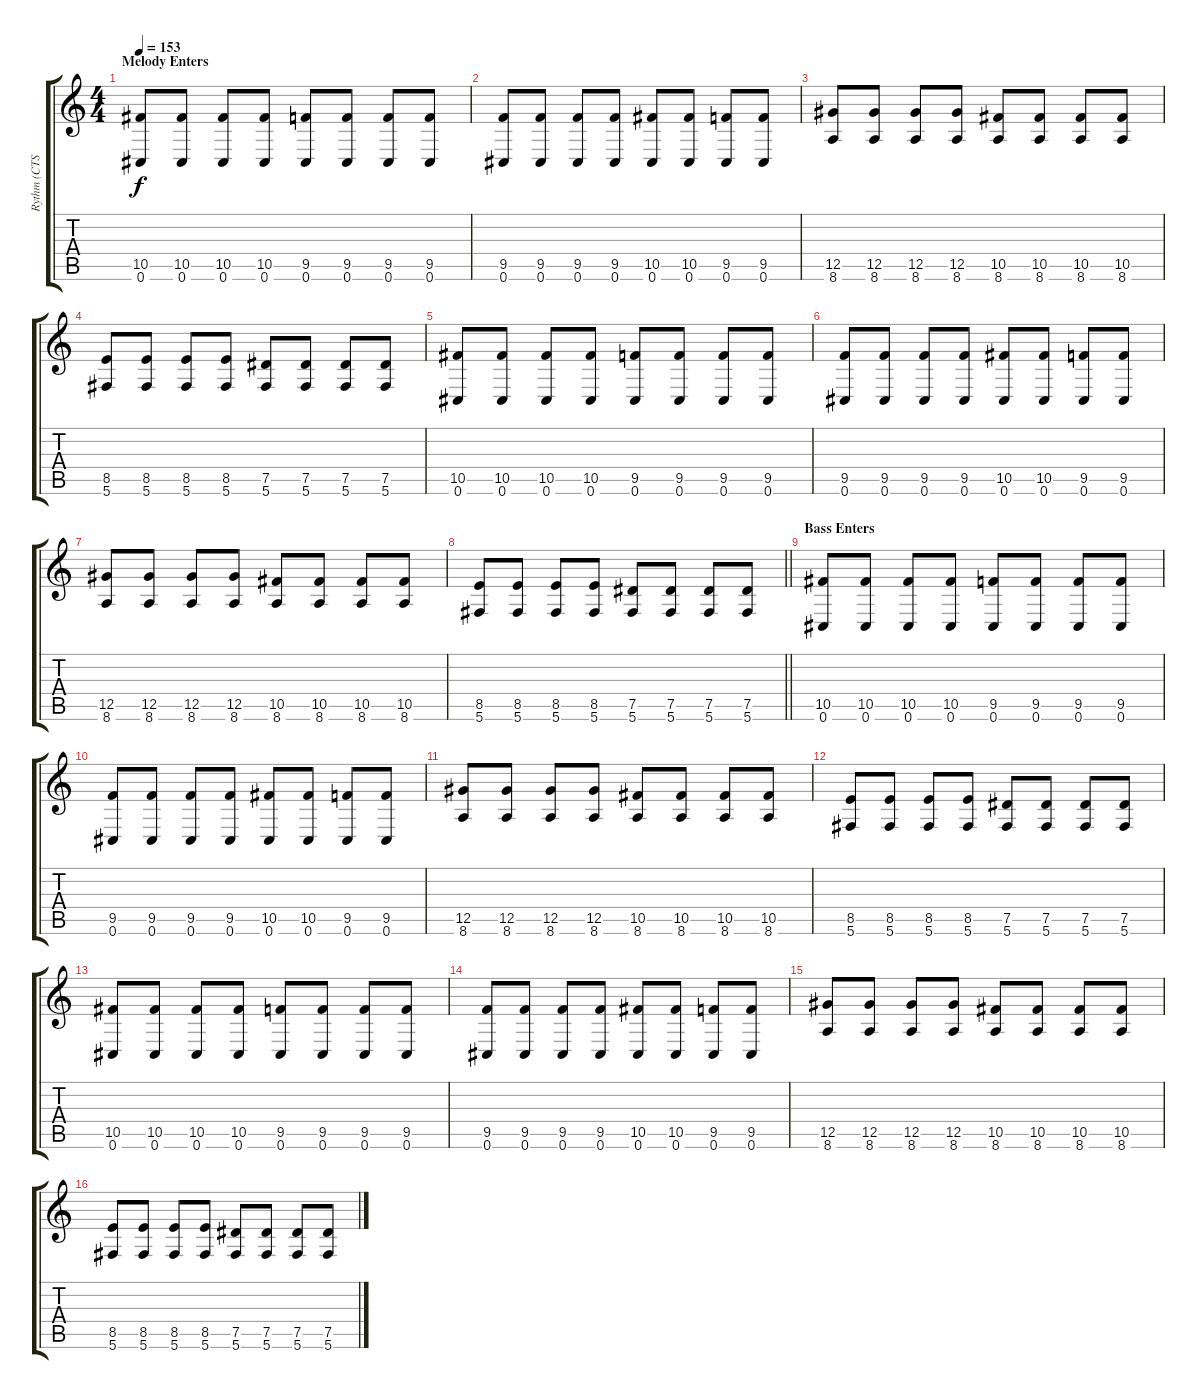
\track ("Rythm (CTS) / Extra (IW)" "Rythm (CTS") {instrument overdrivenguitar}
\staff {score tabs}
\tuning (Eb4 Bb3 Gb3 Db3 Ab2 Db2) {hide}
\ts (4 4)
\section ("" "Melody Enters")
\tempo 153
\clef g2
\ks c
(10.5 0.6).8{dy f} (10.5 0.6).8 (10.5 0.6).8 (10.5 0.6).8 (9.5 0.6).8 (9.5 0.6).8 (9.5 0.6).8 (9.5 0.6).8 |
(9.5 0.6).8 (9.5 0.6).8 (9.5 0.6).8 (9.5 0.6).8 (10.5 0.6).8 (10.5 0.6).8 (9.5 0.6).8 (9.5 0.6).8 |
(12.5 8.6).8 (12.5 8.6).8 (12.5 8.6).8 (12.5 8.6).8 (10.5 8.6).8 (10.5 8.6).8 (10.5 8.6).8 (10.5 8.6).8 |
(8.5 5.6).8 (8.5 5.6).8 (8.5 5.6).8 (8.5 5.6).8 (7.5 5.6).8 (7.5 5.6).8 (7.5 5.6).8 (7.5 5.6).8 |
(10.5 0.6).8 (10.5 0.6).8 (10.5 0.6).8 (10.5 0.6).8 (9.5 0.6).8 (9.5 0.6).8 (9.5 0.6).8 (9.5 0.6).8 |
(9.5 0.6).8 (9.5 0.6).8 (9.5 0.6).8 (9.5 0.6).8 (10.5 0.6).8 (10.5 0.6).8 (9.5 0.6).8 (9.5 0.6).8 |
(12.5 8.6).8 (12.5 8.6).8 (12.5 8.6).8 (12.5 8.6).8 (10.5 8.6).8 (10.5 8.6).8 (10.5 8.6).8 (10.5 8.6).8 |
\barLineRight lightlight
(8.5 5.6).8 (8.5 5.6).8 (8.5 5.6).8 (8.5 5.6).8 (7.5 5.6).8 (7.5 5.6).8 (7.5 5.6).8 (7.5 5.6).8 |
\section ("" "Bass Enters")
(10.5 0.6).8 (10.5 0.6).8 (10.5 0.6).8 (10.5 0.6).8 (9.5 0.6).8 (9.5 0.6).8 (9.5 0.6).8 (9.5 0.6).8 |
(9.5 0.6).8 (9.5 0.6).8 (9.5 0.6).8 (9.5 0.6).8 (10.5 0.6).8 (10.5 0.6).8 (9.5 0.6).8 (9.5 0.6).8 |
(12.5 8.6).8 (12.5 8.6).8 (12.5 8.6).8 (12.5 8.6).8 (10.5 8.6).8 (10.5 8.6).8 (10.5 8.6).8 (10.5 8.6).8 |
(8.5 5.6).8 (8.5 5.6).8 (8.5 5.6).8 (8.5 5.6).8 (7.5 5.6).8 (7.5 5.6).8 (7.5 5.6).8 (7.5 5.6).8 |
(10.5 0.6).8 (10.5 0.6).8 (10.5 0.6).8 (10.5 0.6).8 (9.5 0.6).8 (9.5 0.6).8 (9.5 0.6).8 (9.5 0.6).8 |
(9.5 0.6).8 (9.5 0.6).8 (9.5 0.6).8 (9.5 0.6).8 (10.5 0.6).8 (10.5 0.6).8 (9.5 0.6).8 (9.5 0.6).8 |
(12.5 8.6).8 (12.5 8.6).8 (12.5 8.6).8 (12.5 8.6).8 (10.5 8.6).8 (10.5 8.6).8 (10.5 8.6).8 (10.5 8.6).8 |
(8.5 5.6).8 (8.5 5.6).8 (8.5 5.6).8 (8.5 5.6).8 (7.5 5.6).8 (7.5 5.6).8 (7.5 5.6).8 (7.5 5.6).8
